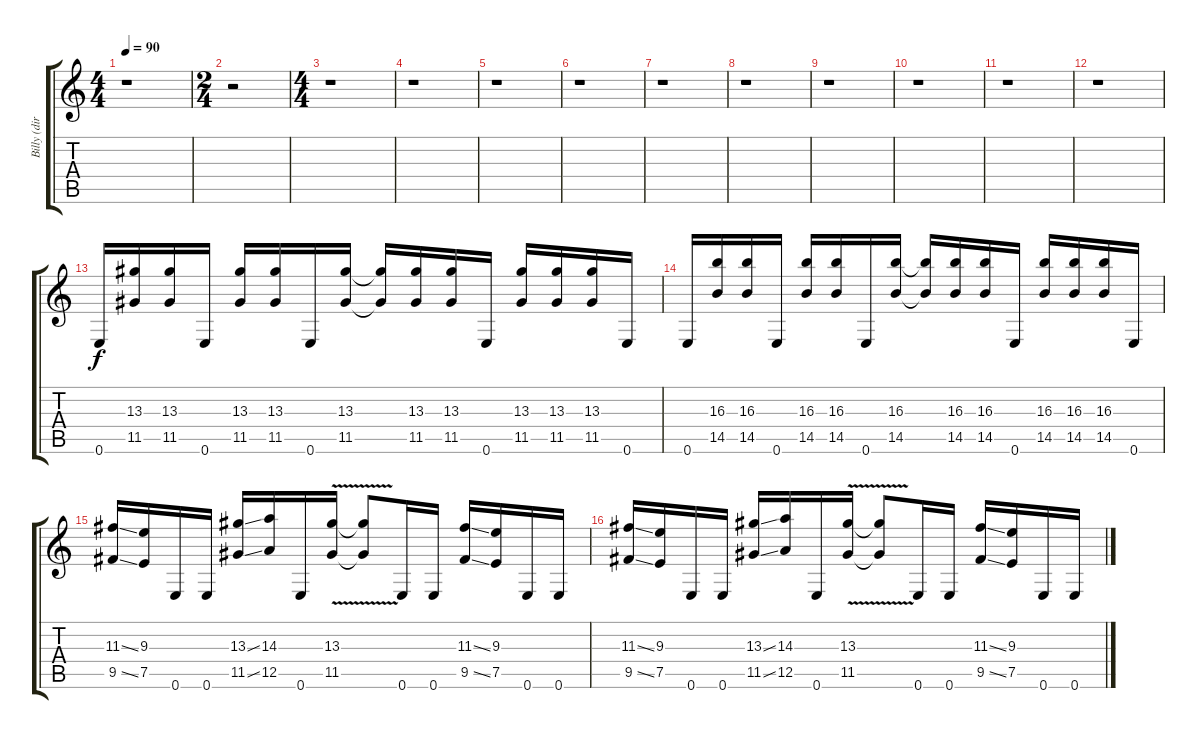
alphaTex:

\track ("Billy (dirty)" "Billy (dir") {instrument distortionguitar}
\staff {score tabs}
\tuning (E4 B3 G3 D3 A2 E2) {hide}
\ts (4 4)
\tempo 90
\clef g2
\ks c
r.1{dy f instrument distortionguitar} |
\ts (2 4)
r.2 |
\ts (4 4)
r.1 |
r.1 |
r.1 |
r.1 |
r.1 |
r.1 |
r.1 |
r.1 |
r.1 |
r.1 |
0.6.16 (13.3 11.5).16 (13.3 11.5).16 0.6.16 (13.3 11.5).16 (13.3 11.5).16 0.6.16 (13.3 11.5).16 (13.3{t} 11.5{t}).16 (13.3 11.5).16 (13.3 11.5).16 0.6.16 (13.3 11.5).16 (13.3 11.5).16 (13.3 11.5).16 0.6.16 |
0.6.16 (16.3 14.5).16 (16.3 14.5).16 0.6.16 (16.3 14.5).16 (16.3 14.5).16 0.6.16 (16.3 14.5).16 (16.3{t} 14.5{t}).16 (16.3 14.5).16 (16.3 14.5).16 0.6.16 (16.3 14.5).16 (16.3 14.5).16 (16.3 14.5).16 0.6.16 |
(11.3{ss} 9.5{ss}).16 (9.3 7.5).16 0.6.16 0.6.16 (13.3{ss} 11.5{ss}).16 (14.3 12.5).16 0.6.16 (13.3{v} 11.5{v}).16 (13.3{t} 11.5{t}).8 0.6.16 0.6.16 (11.3{ss} 9.5{ss}).16 (9.3 7.5).16 0.6.16 0.6.16 |
(11.3{ss} 9.5{ss}).16 (9.3 7.5).16 0.6.16 0.6.16 (13.3{ss} 11.5{ss}).16 (14.3 12.5).16 0.6.16 (13.3{v} 11.5{v}).16 (13.3{t} 11.5{t}).8 0.6.16 0.6.16 (11.3{ss} 9.5{ss}).16 (9.3 7.5).16 0.6.16 0.6.16
